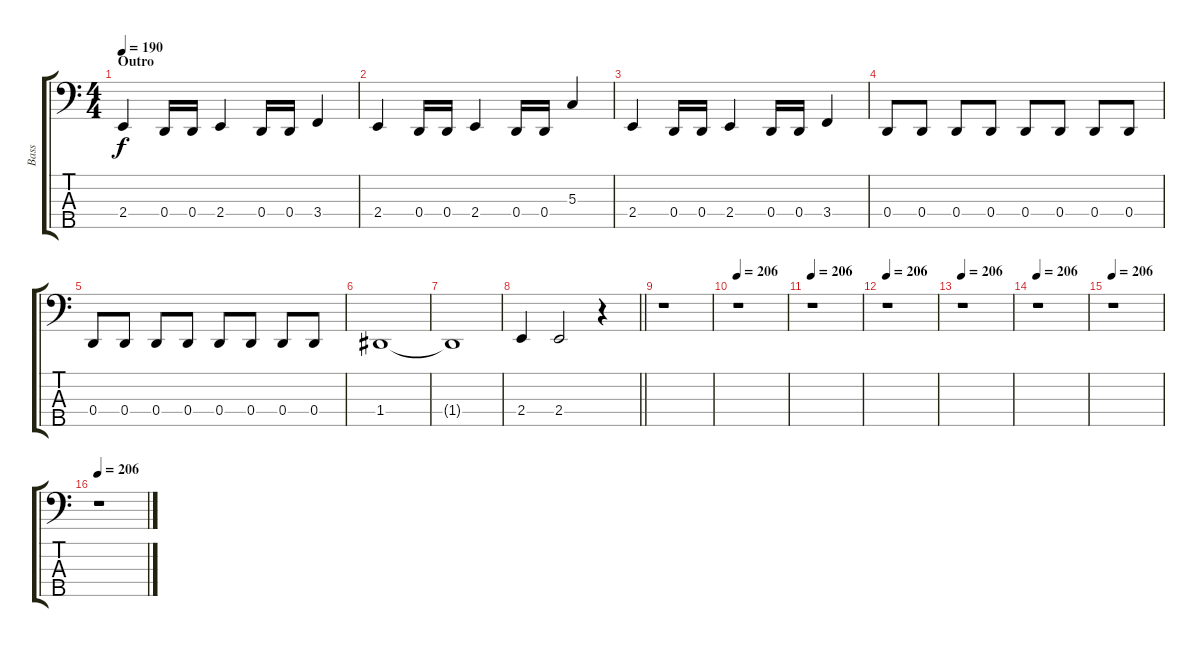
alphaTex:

\track ("Bass" "Bass") {instrument electricbasspick}
\staff {score tabs}
\tuning (F2 C2 G1 D1 A0) {hide}
\ts (4 4)
\section ("" "Outro")
\tempo 190
\clef f4
\ks c
2.4.4{dy f} 0.4.16 0.4.16 2.4.4 0.4.16 0.4.16 3.4.4 |
2.4.4 0.4.16 0.4.16 2.4.4 0.4.16 0.4.16 5.3.4 |
2.4.4 0.4.16 0.4.16 2.4.4 0.4.16 0.4.16 3.4.4 |
0.4.8 0.4.8 0.4.8 0.4.8 0.4.8 0.4.8 0.4.8 0.4.8 |
0.4.8 0.4.8 0.4.8 0.4.8 0.4.8 0.4.8 0.4.8 0.4.8 |
1.4.1 |
1.4{t}.1 |
\barLineRight lightlight
2.4.4 2.4.2 r.4 |
r.1 |
\tempo 206
r.1 |
\tempo 206
r.1 |
\tempo 206
r.1 |
\tempo 206
r.1 |
\tempo 206
r.1 |
\tempo 206
r.1 |
\tempo 206
r.1
